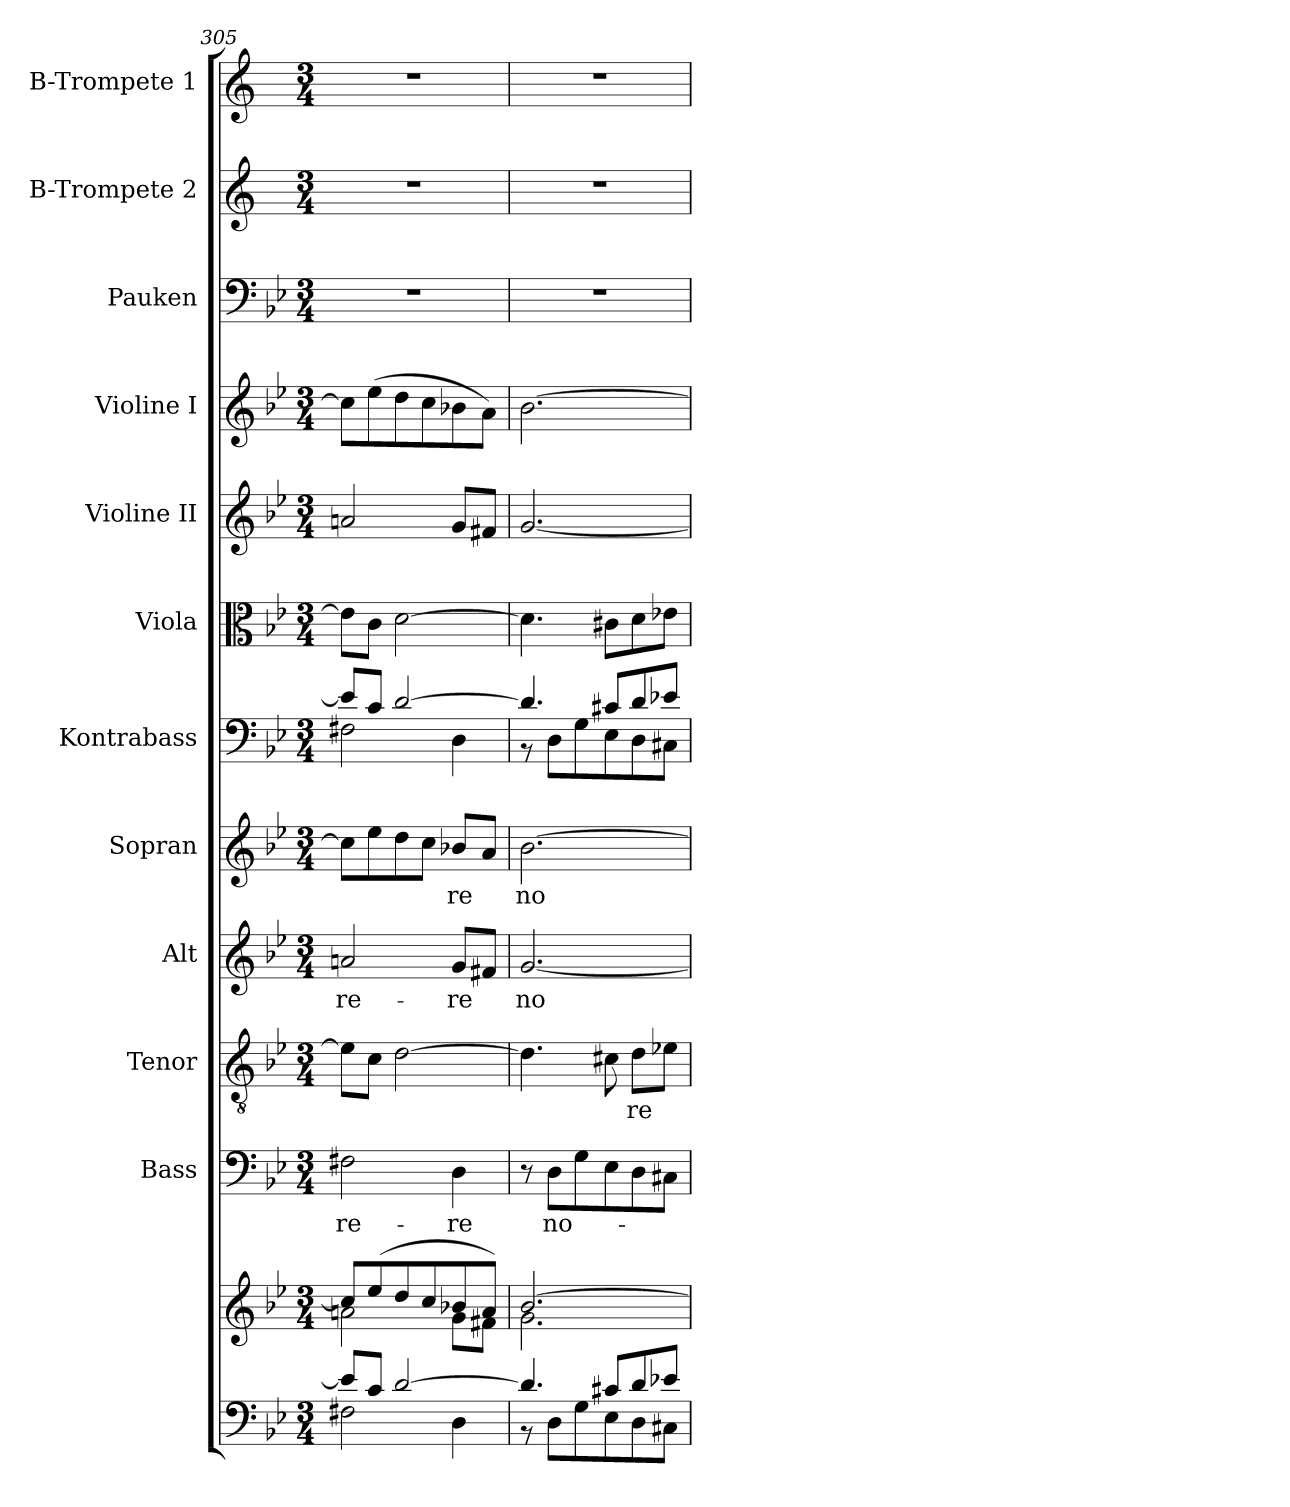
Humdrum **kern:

**kern	**kern	**kern	**text	**kern	**text	**kern	**text	**kern	**text	**kern	**kern	**kern	**kern	**kern	**kern	**kern
*part12	*part12	*part11	*part11	*part10	*part10	*part9	*part9	*part8	*part8	*part7	*part6	*part5	*part4	*part3	*part2	*part1
*staff13	*staff12	*staff11	*staff11	*staff10	*staff10	*staff9	*staff9	*staff8	*staff8	*staff7	*staff6	*staff5	*staff4	*staff3	*staff2	*staff1
*	*	*I"Bass	*	*I"Tenor	*	*I"Alt	*	*I"Sopran	*	*I"Kontrabass	*I"Viola	*I"Violine II	*I"Violine I	*I"Pauken	*I"B-Trompete 2	*I"B-Trompete 1
*	*	*I'B.	*	*I'T.	*	*I'A.	*	*I'S.	*	*I'Kb.	*I'Vla.	*I'Vl. II	*I'Vl. I	*I'Pk.	*I'B Trp. 2	*I'B Trp. 1
*clefF4	*clefG2	*clefF4	*	*clefGv2	*	*clefG2	*	*clefG2	*	*clefF4	*clefC3	*clefG2	*clefG2	*clefF4	*clefG2	*clefG2
*	*	*	*	*	*	*	*	*	*	*ITrd7c12	*	*	*	*	*ITrd1c2	*ITrd1c2
*k[b-e-]	*k[b-e-]	*k[b-e-]	*	*k[b-e-]	*	*k[b-e-]	*	*k[b-e-]	*	*k[b-e-]	*k[b-e-]	*k[b-e-]	*k[b-e-]	*k[b-e-]	*k[b-e-]	*k[b-e-]
*B-:	*B-:	*B-:	*	*B-:	*	*B-:	*	*B-:	*	*B-:	*B-:	*B-:	*B-:	*B-:	*B-:	*B-:
*M3/4	*M3/4	*M3/4	*	*M3/4	*	*M3/4	*	*M3/4	*	*M3/4	*M3/4	*M3/4	*M3/4	*M3/4	*M3/4	*M3/4
=305	=305	=305	=305	=305	=305	=305	=305	=305	=305	=305	=305	=305	=305	=305	=305	=305
*^	*^	*	*	*	*	*	*	*	*	*	*	*	*	*	*	*
!	!	!	!	!	!LO:LY:b	!	!	!	!LO:LY:b	!	!	!	!	!	!	!	!	!
*	*	*	*	*	*	*	*	*	*	*	*	*^	*	*	*	*	*	*
8e-/L]	2F#X\	8cc/L]	2an\	2F#X\	-re-	8e-\L]	.	2an/	-re-	8cc\L]	.	8E-/L]	2FF#X\	8e-\L]	2an/	8cc\L]	2.r	2.r	2.r
8c/J	.	(>8ee-/	.	.	.	8c\J	.	.	.	8ee-\	.	8C/J	.	8c\J	.	(>8ee-\	.	.	.
[>2d/	.	8dd/	.	.	.	[2d\	.	.	.	8dd\	.	[>2D/	.	[2d\	.	8dd\	.	.	.
.	.	8cc/	.	.	.	.	.	.	.	8cc\J	.	.	.	.	.	8cc\	.	.	.
!	!	!	!	!	!LO:LY:b	!	!	!	!LO:LY:b	!	!LO:LY:b	!	!	!	!	!	!	!	!
.	4D\	8b-X/	8g\L	4D\	-re	.	.	8g/L	-re	8b-X/L	-re	.	4DD\	.	8g/L	8b-X\	.	.	.
.	.	8a/J)	8f#X\J	.	.	.	.	8f#X/J	.	8a/J	.	.	.	.	8f#X/J	8a\J)	.	.	.
=306	=306	=306	=306	=306	=306	=306	=306	=306	=306	=306	=306	=306	=306	=306	=306	=306	=306	=306	=306
!	!	!	!	!	!	!	!	!	!LO:LY:b	!	!LO:LY:b	!	!	!	!	!	!	!	!
4.d/]	8r	[>2.b-/	2.g\	8r	.	4.d\]	.	[2.g/	no-	[2.b-\	no-	4.D/]	8r	4.d\]	[2.g/	[2.b-\	2.r	2.r	2.r
!	!	!	!	!	!LO:LY:b	!	!	!	!	!	!	!	!	!	!	!	!	!	!
.	8D\L	.	.	8D\L	no-	.	.	.	.	.	.	.	8DD\L	.	.	.	.	.	.
.	8G\	.	.	8G\	.	.	.	.	.	.	.	.	8GG\	.	.	.	.	.	.
8c#X/L	8E-\	.	.	8E-\	.	8c#X\	.	.	.	.	.	8C#X/L	8EE-\	8c#X\L	.	.	.	.	.
!	!	!	!	!	!	!	!LO:LY:b	!	!	!	!	!	!	!	!	!	!	!	!
8d/	8D\	.	.	8D\	.	8d\L	-re	.	.	.	.	8D/	8DD\	8d\	.	.	.	.	.
8e-X/J	8C#X\J	.	.	8C#X\J	.	8e-X\J	.	.	.	.	.	8E-X/J	8CC#X\J	8e-X\J	.	.	.	.	.
*v	*v	*	*	*	*	*	*	*	*	*	*	*v	*v	*	*	*	*	*	*
*	*v	*v	*	*	*	*	*	*	*	*	*	*	*	*	*	*	*
=	=	=	=	=	=	=	=	=	=	=	=	=	=	=	=	=
*-	*-	*-	*-	*-	*-	*-	*-	*-	*-	*-	*-	*-	*-	*-	*-	*-
